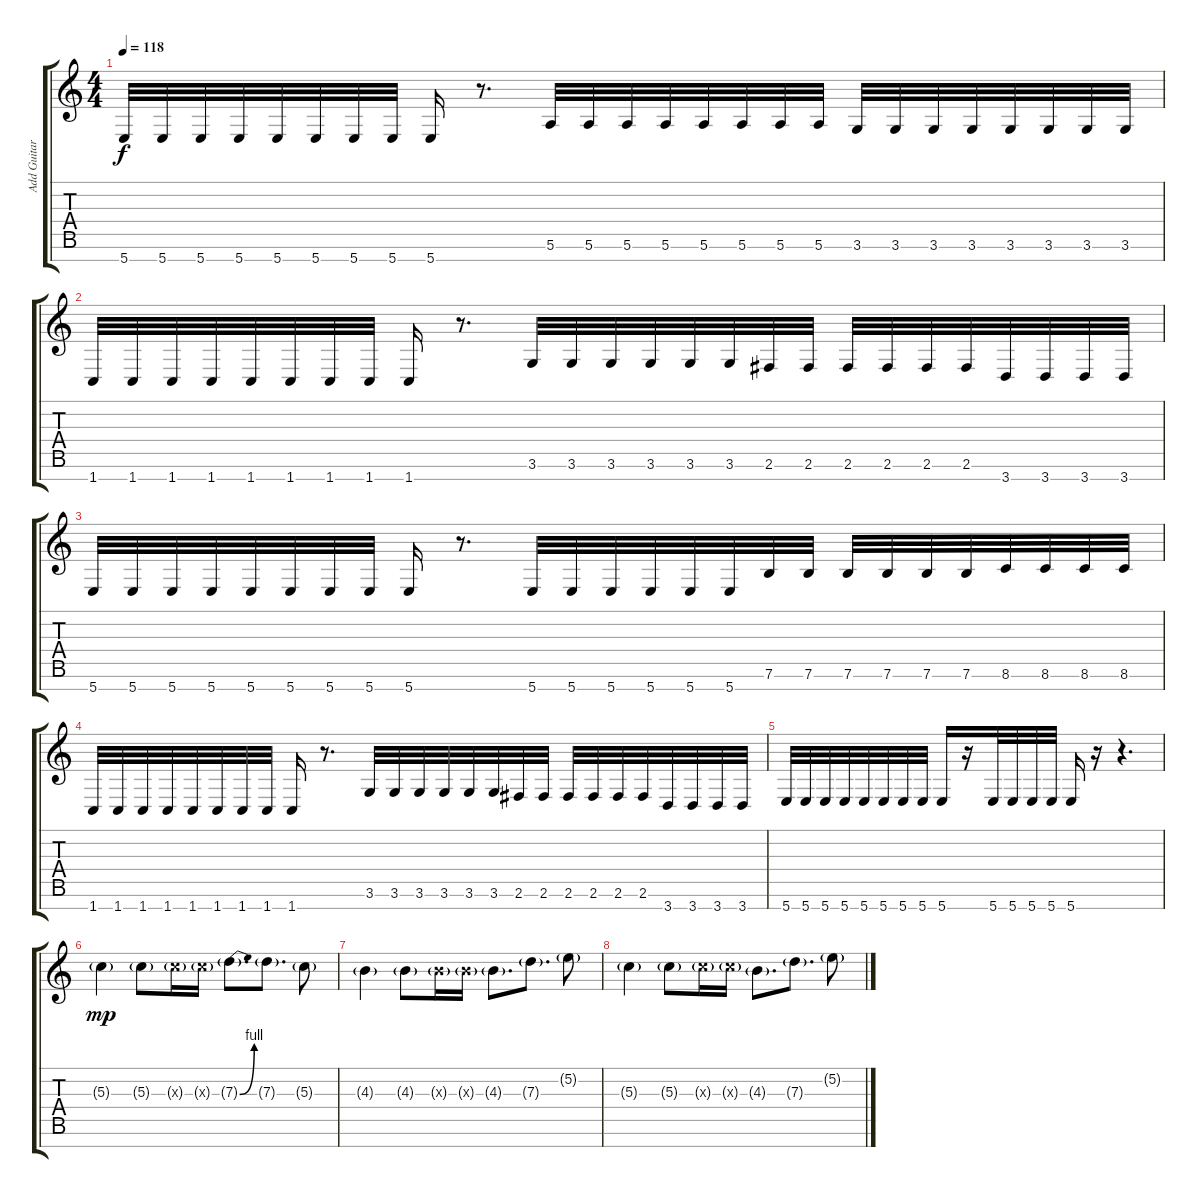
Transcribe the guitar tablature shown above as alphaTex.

\track ("Add Guitar" "Add Guitar") {instrument distortionguitar}
\staff {score tabs}
\tuning (E4 B3 G3 D3 A2 E2 B1) {hide}
\ts (4 4)
\tempo 118
\clef g2
\ks c
5.7.32{dy f} 5.7.32 5.7.32 5.7.32 5.7.32 5.7.32 5.7.32 5.7.32 5.7.16 r.8{d} 5.6.32 5.6.32 5.6.32 5.6.32 5.6.32 5.6.32 5.6.32 5.6.32 3.6.32 3.6.32 3.6.32 3.6.32 3.6.32 3.6.32 3.6.32 3.6.32 |
1.7.32 1.7.32 1.7.32 1.7.32 1.7.32 1.7.32 1.7.32 1.7.32 1.7.16 r.8{d} 3.6.32 3.6.32 3.6.32 3.6.32 3.6.32 3.6.32 2.6.32 2.6.32 2.6.32 2.6.32 2.6.32 2.6.32 3.7.32 3.7.32 3.7.32 3.7.32 |
5.7.32 5.7.32 5.7.32 5.7.32 5.7.32 5.7.32 5.7.32 5.7.32 5.7.16 r.8{d} 5.7.32 5.7.32 5.7.32 5.7.32 5.7.32 5.7.32 7.6.32 7.6.32 7.6.32 7.6.32 7.6.32 7.6.32 8.6.32 8.6.32 8.6.32 8.6.32 |
1.7.32 1.7.32 1.7.32 1.7.32 1.7.32 1.7.32 1.7.32 1.7.32 1.7.16 r.8{d} 3.6.32 3.6.32 3.6.32 3.6.32 3.6.32 3.6.32 2.6.32 2.6.32 2.6.32 2.6.32 2.6.32 2.6.32 3.7.32 3.7.32 3.7.32 3.7.32 |
5.7.32 5.7.32 5.7.32 5.7.32 5.7.32 5.7.32 5.7.32 5.7.32 5.7.16 r.16 5.7.32 5.7.32 5.7.32 5.7.32 5.7.16 r.16 r.4{d} |
5.3{g}.4{dy mp} 5.3{g}.8 5.3{g x}.16 5.3{g x}.16 7.3{be (bend 0 0 60 4) g}.8{d} 7.3{g}.8{d} 5.3{g}.8 |
4.3{g}.4 4.3{g}.8 4.3{g x}.16 4.3{g x}.16 4.3{g}.8{d} 7.3{g}.8{d} 5.2{g}.8 |
5.3{g}.4 5.3{g}.8 5.3{g x}.16 5.3{g x}.16 4.3{g}.8{d} 7.3{g}.8{d} 5.2{g}.8
